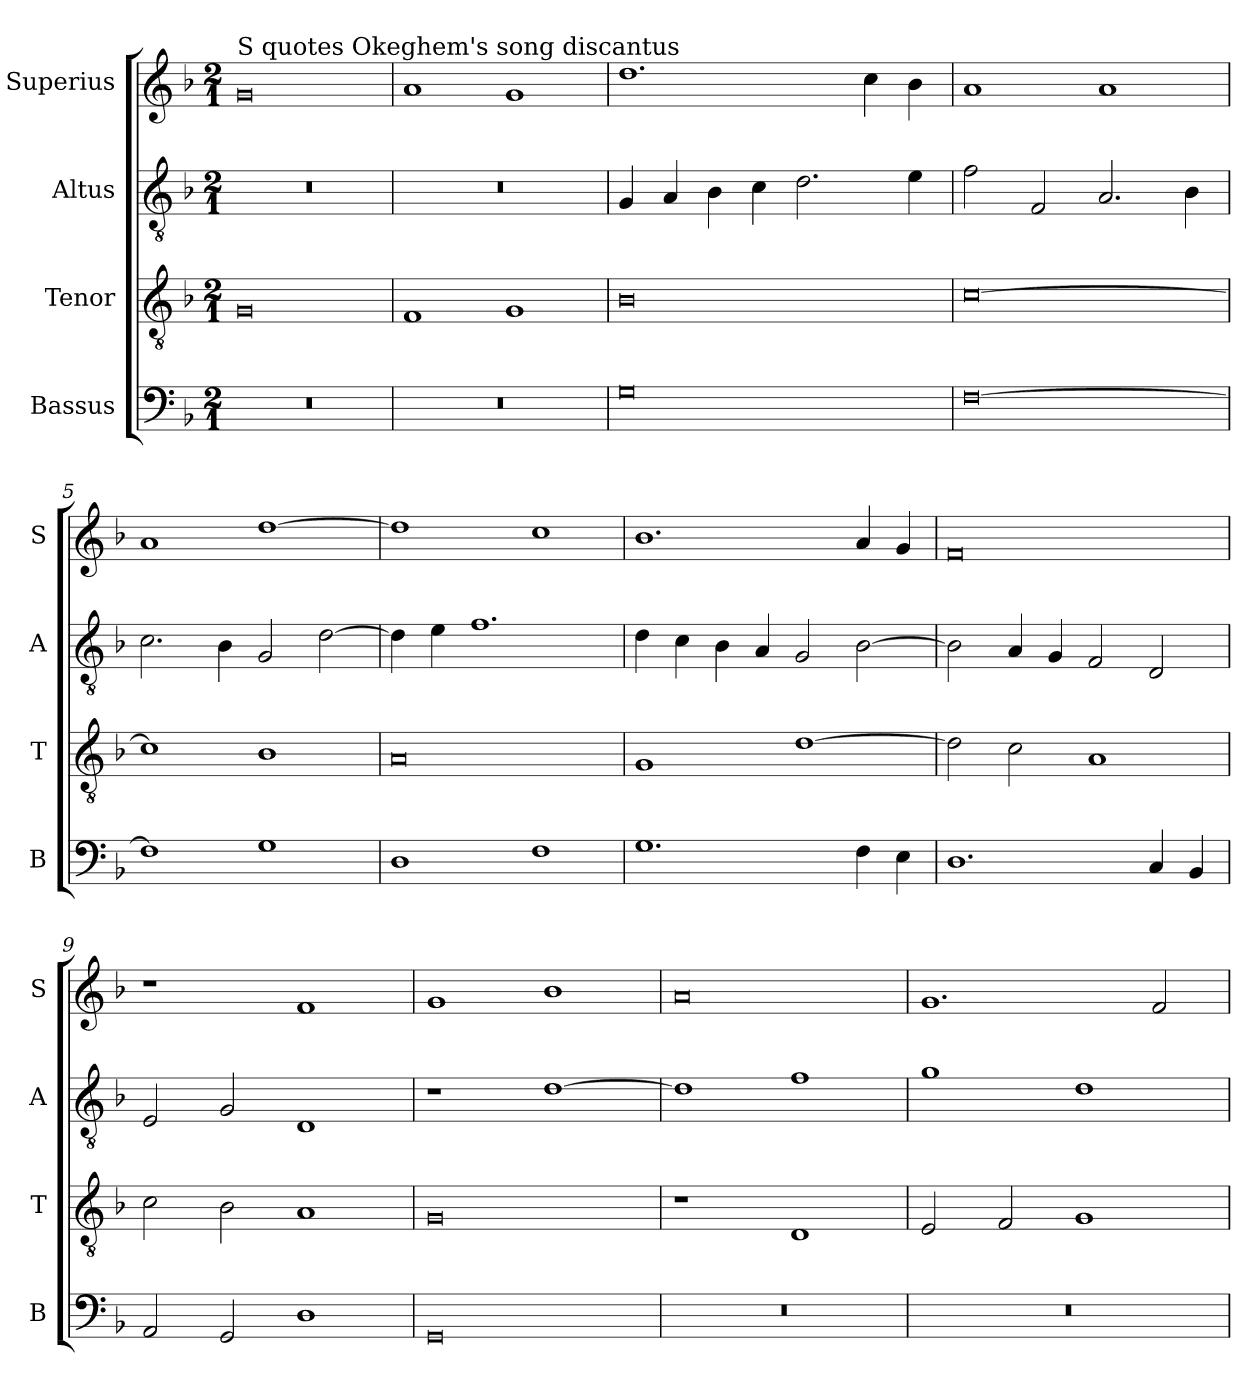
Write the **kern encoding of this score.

**kern	**kern	**kern	**kern
*part4	*part3	*part2	*part1
*staff4	*staff3	*staff2	*staff1
*I"Bassus	*I"Tenor	*I"Altus	*I"Superius
*I'B	*I'T	*I'A	*I'S
*clefF4	*clefGv2	*clefGv2	*clefG2
*k[b-]	*k[b-]	*k[b-]	*k[b-]
*M2/1	*M2/1	*M2/1	*M2/1
=1	=1	=1	=1
!	!	!	!LO:TX:a:t=S quotes Okeghem's song discantus
0r	0G	0r	0g
=2	=2	=2	=2
0r	1F	0r	1a
.	1G	.	1g
=3	=3	=3	=3
0G	0B-	4G/	1.dd
.	.	4A/	.
.	.	4B-\	.
.	.	4c\	.
.	.	2.d\	.
.	.	.	4cc\
.	.	4e\	4b-\
=4	=4	=4	=4
[0F	[0c	2f\	1a
.	.	2F/	.
.	.	2.A/	1a
.	.	4B-\	.
=5	=5	=5	=5
1F]	1c]	2.c\	1a
.	.	4B-\	.
1G	1B-	2G/	[1dd
.	.	[2d\	.
=6	=6	=6	=6
1D	0A	4d\]	1dd]
.	.	4e\	.
.	.	1.f	.
1F	.	.	1cc
=7	=7	=7	=7
1.G	1G	4d\	1.b-
.	.	4c\	.
.	.	4B-\	.
.	.	4A/	.
.	[1d	2G/	.
4F\	.	[2B-\	4a/
4E\	.	.	4g/
=8	=8	=8	=8
1.D	2d\]	2B-\]	0f
.	2c\	4A/	.
.	.	4G/	.
.	1A	2F/	.
4C/	.	2D/	.
4BB-/	.	.	.
=9	=9	=9	=9
2AA/	2c\	2E/	1r
2GG/	2B-\	2G/	.
1D	1A	1D	1f
=10	=10	=10	=10
0GG	0G	1r	1g
.	.	[1d	1b-
=11	=11	=11	=11
0r	1r	1d]	0a
.	1D	1f	.
=12	=12	=12	=12
0r	2E/	1g	1.g
.	2F/	.	.
.	1G	1d	.
.	.	.	2f/
=	=	=	=
*-	*-	*-	*-
